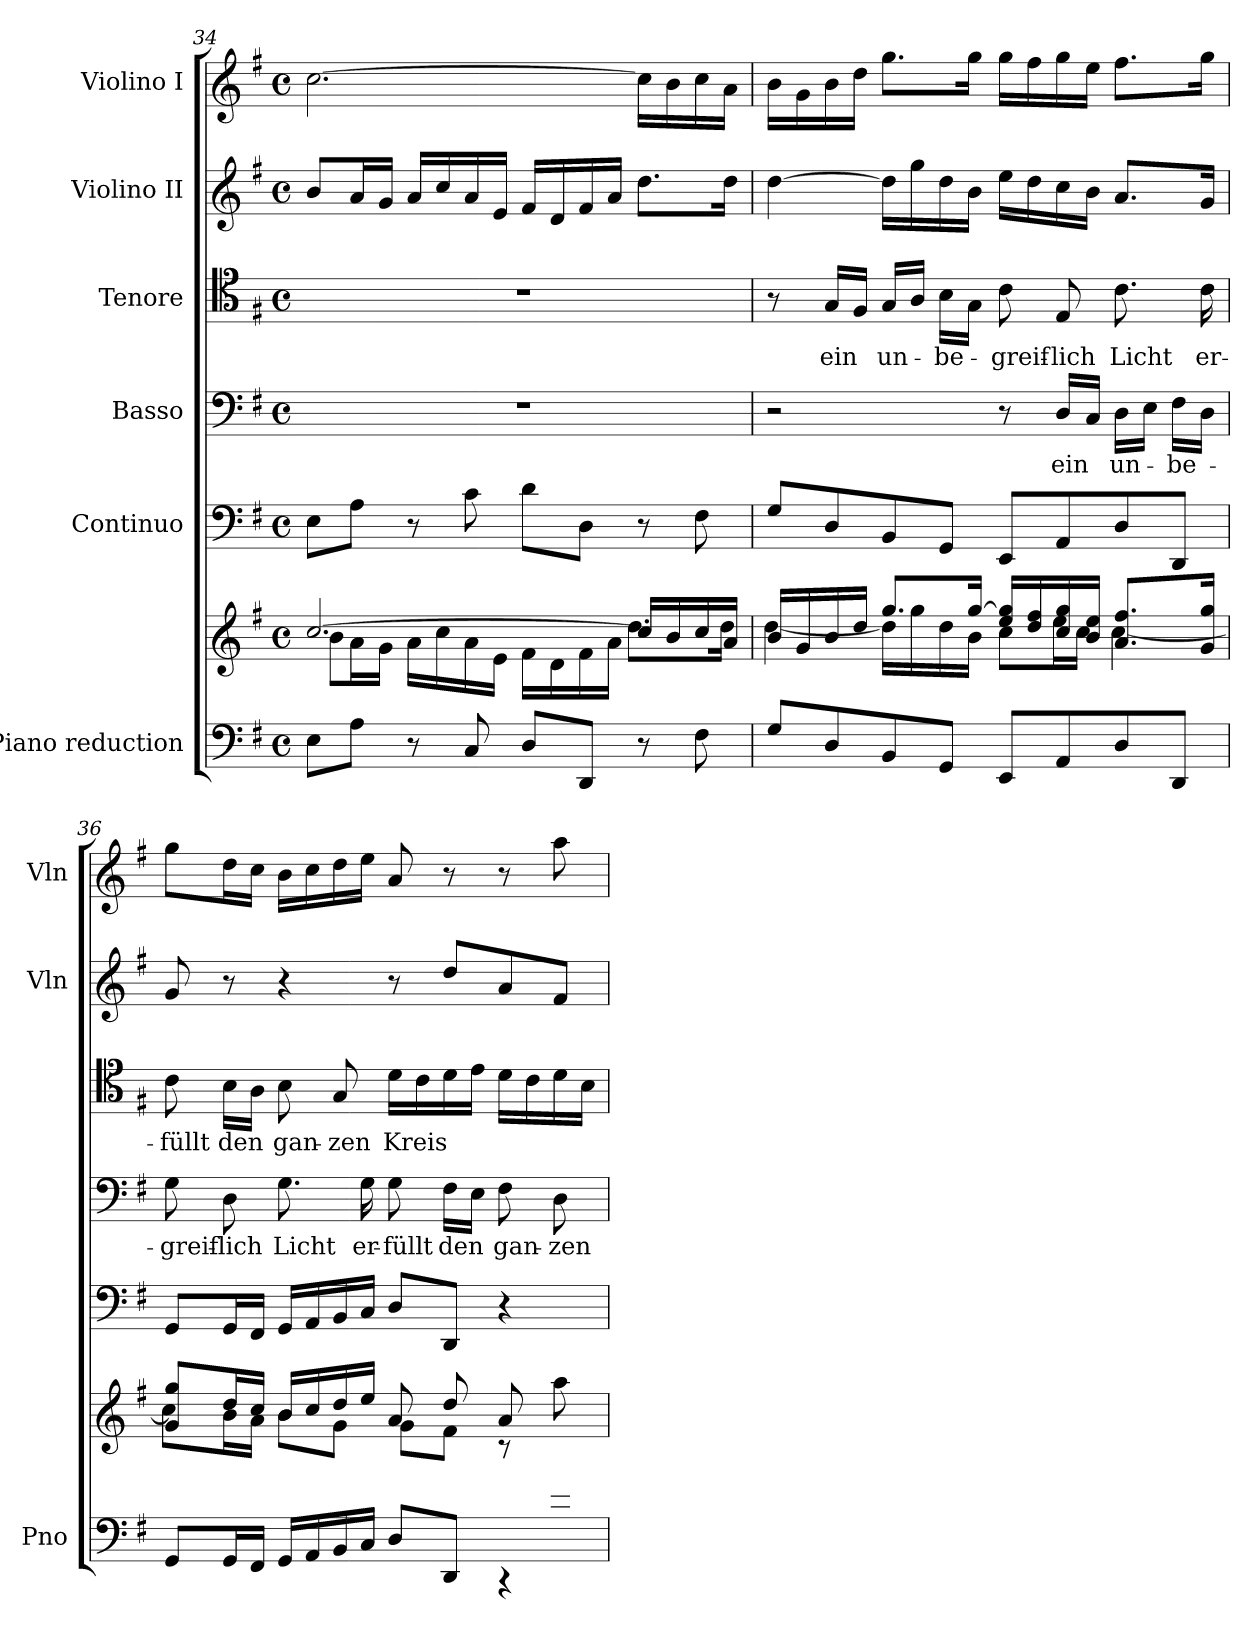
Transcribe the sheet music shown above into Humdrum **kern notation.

**kern	**kern	**kern	**kern	**text	**kern	**text	**kern	**dynam	**kern	**dynam
*part6	*part6	*part5	*part4	*part4	*part3	*part3	*part2	*part2	*part1	*part1
*staff7	*staff6	*staff5	*staff4	*staff4	*staff3	*staff3	*staff2	*staff2	*staff1	*staff1
*I"Piano reduction	*	*I"Continuo	*I"Basso	*	*I"Tenore	*	*I"Violino II	*	*I"Violino I	*
*I'Pno	*	*	*	*	*	*	*I'Vln	*	*I'Vln	*
!!LO:LB:g=z
*clefF4	*clefG2	*clefF4	*clefF4	*	*clefC4	*	*clefG2	*	*clefG2	*
*k[f#]	*k[f#]	*k[f#]	*k[f#]	*	*k[f#]	*	*k[f#]	*	*k[f#]	*
*M4/4	*M4/4	*M4/4	*M4/4	*	*M4/4	*	*M4/4	*	*M4/4	*
*met(c)	*met(c)	*met(c)	*met(c)	*	*met(c)	*	*met(c)	*	*met(c)	*
=34	=34	=34	=34	=34	=34	=34	=34	=34	=34	=34
*	*^	*	*	*	*	*	*	*	*	*
8E\L	[2.cc/	8b\L	8E\L	1r	.	1r	.	8b/L	.	[2.cc\	.
8A\J	.	16a\L	8A\J	.	.	.	.	16a/L	.	.	.
.	.	16g\JJ	.	.	.	.	.	16g/JJ	.	.	.
8r	.	16a\LL	8r	.	.	.	.	16a/LL	.	.	.
.	.	16cc\	.	.	.	.	.	16cc/	.	.	.
8C/	.	16a\	8c\	.	.	.	.	16a/	.	.	.
.	.	16e\JJ	.	.	.	.	.	16e/JJ	.	.	.
8D/L	.	16f#\LL	8d\L	.	.	.	.	16f#/LL	.	.	.
.	.	16d\	.	.	.	.	.	16d/	.	.	.
8DD/J	.	16f#\	8D\J	.	.	.	.	16f#/	.	.	.
.	.	16a\JJ	.	.	.	.	.	16a/JJ	.	.	.
8r	16cc/LL]	8.dd\L	8r	.	.	.	.	8.dd\L	.	16cc\LL]	.
.	16b/	.	.	.	.	.	.	.	.	16b\	.
8F#\	16cc/	.	8F#\	.	.	.	.	.	.	16cc\	.
.	16a/JJ	16dd\Jk	.	.	.	.	.	16dd\Jk	.	16a\JJ	.
=35	=35	=35	=35	=35	=35	=35	=35	=35	=35	=35	=35
8G/L	16b/LL	[4dd\	8G/L	2r	.	8r	.	[4dd\	.	16b\LL	.
.	16g/	.	.	.	.	.	.	.	.	16g\	.
!	!	!	!	!	!	!	!LO:LY:b	!	!	!	!
8D/	16b/	.	8D/	.	.	16G/LL	ein	.	.	16b\	.
.	16dd/JJ	.	.	.	.	16F#/JJ	.	.	.	16dd\JJ	.
!	!	!	!	!	!	!	!LO:LY:b	!	!	!	!
8BB/	8.gg/L	16dd\LL]	8BB/	.	.	16G/LL	un-	16dd\LL]	.	8.gg\L	.
.	.	16gg\	.	.	.	16A/JJ	.	16gg\	.	.	.
!	!	!	!	!	!	!	!LO:LY:b	!	!	!	!
8GG/J	.	16dd\	8GG/J	.	.	16B\LL	-be-	16dd\	.	.	.
.	[16gg/Jk	16b\JJ	.	.	.	16G\JJ	.	16b\JJ	.	16gg\Jk	.
!	!	!	!	!	!	!	!LO:LY:b	!	!	!	!
8EE/L	16ee/ 16gg/]LL	8cc\L	8EE/L	8r	.	8c\	-greif-	16ee\LL	.	16gg\LL	.
.	16dd/ 16ff#/	.	.	.	.	.	.	16dd\	.	16ff#\	.
!	!	!	!	!	!LO:LY:b	!	!LO:LY:b	!	!	!	!
8AA/	16cc/ 16gg/	16ee\L	8AA/	16D/LL	ein	8E/	-lich	16cc\	.	16gg\	.
.	16b/ 16ee/JJ	16cc\JJ	.	16C/JJ	.	.	.	16b\JJ	.	16ee\JJ	.
!	!	!	!	!	!LO:LY:b	!	!LO:LY:b	!	!	!	!
8D/	8.a/ 8.ff#/L	[4cc\	8D/	16D\LL	un-	8.c\	Licht	8.a/L	.	8.ff#\L	.
.	.	.	.	16E\JJ	.	.	.	.	.	.	.
!	!	!	!	!	!LO:LY:b	!	!	!	!	!	!
8DD/J	.	.	8DD/J	16F#\LL	-be-	.	.	.	.	.	.
!	!	!	!	!	!	!	!LO:LY:b	!	!	!	!
.	16g/ 16gg/Jk	.	.	16D\JJ	.	16c\	er-	16g/Jk	.	16gg\Jk	.
=36	=36	=36	=36	=36	=36	=36	=36	=36	=36	=36	=36
*^	*	*	*	*	*	*	*	*	*	*	*
!	!	!	!	!	!	!LO:LY:b	!	!LO:LY:b	!	!	!	!
2..ryy	8GG/L	8g/ 8gg/L	8cc\L]	8GG/L	8G\	-greif-	8c\	-füllt	8g/	.	8gg\L	.
!	!	!	!	!	!	!LO:LY:b	!	!LO:LY:b	!	!	!	!LO:DY:b
.	16GG/L	16dd/L	16b\L	16GG/L	8D\	-lich	16B\LL	den	8r	.	16dd\L	other-dynamics
.	16FF#/JJ	16cc/JJ	16a\JJ	16FF#/JJ	.	.	16A\JJ	.	.	.	16cc\JJ	.
!	!	!	!	!	!	!LO:LY:b	!	!LO:LY:b	!	!	!	!
.	16GG/LL	16b/LL	8b\L	16GG/LL	8.G\	Licht	8B\	gan-	4r	.	16b\LL	.
.	16AA/	16cc/	.	16AA/	.	.	.	.	.	.	16cc\	.
!	!	!	!	!	!	!	!	!LO:LY:b	!	!	!	!
.	16BB/	16dd/	8g\J	16BB/	.	.	8G/	-zen	.	.	16dd\	.
!	!	!	!	!	!	!LO:LY:b	!	!	!	!	!	!
.	16C/JJ	16ee/JJ	.	16C/JJ	16G\	er-	.	.	.	.	16ee\JJ	.
!	!	!	!	!	!	!LO:LY:b	!	!LO:LY:b	!	!	!	!
.	8D/L	8a/L	8g\L	8D/L	8G\	-füllt	16d\LL	Kreis	8r	.	8a/	.
.	.	.	.	.	.	.	16c\	.	.	.	.	.
!	!	!	!	!	!	!LO:LY:b	!	!	!	!LO:DY:b	!	!
.	8DD/J	8dd/	8f#\J	8DD/J	16F#\LL	den	16d\	.	8dd/L	other-dynamics	8r	.
.	.	.	.	.	16E\JJ	.	16e\JJ	.	.	.	.	.
!	!	!	!	!	!	!LO:LY:b	!	!	!	!	!	!
.	4r	8a/	8r	4r	8F#\	gan-	16d\LL	.	8a/	.	8r	.
.	.	.	.	.	.	.	16c\	.	.	.	.	.
!	!	!	!	!	!	!LO:LY:b	!	!	!	!	!	!
8f#/J	.	8ryy	8aa\	.	8D\	-zen	16d\	.	8f#/J	.	8aa\	.
.	.	.	.	.	.	.	16B\JJ	.	.	.	.	.
*v	*v	*	*	*	*	*	*	*	*	*	*	*
*	*v	*v	*	*	*	*	*	*	*	*	*
=	=	=	=	=	=	=	=	=	=	=
*-	*-	*-	*-	*-	*-	*-	*-	*-	*-	*-
